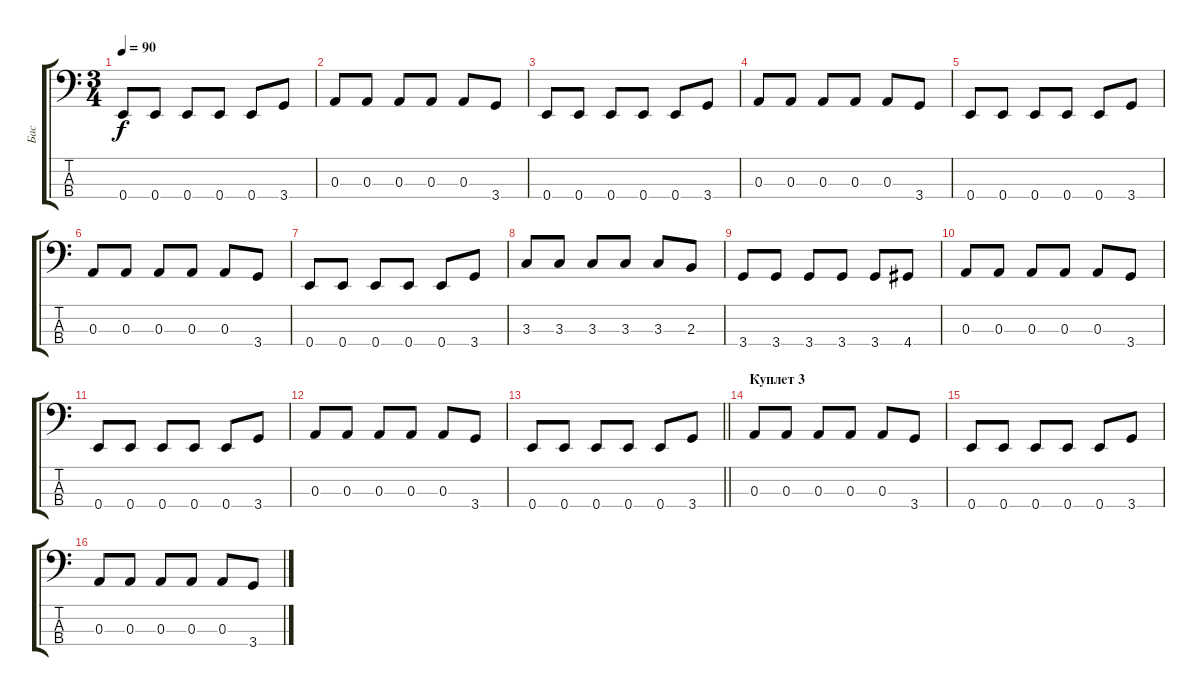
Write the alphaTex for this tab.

\track ("Бас" "Бас") {instrument electricbassfinger}
\staff {score tabs}
\tuning (G2 D2 A1 E1) {hide}
\ts (3 4)
\tempo 90
\clef f4
\ks c
0.4.8{dy f} 0.4.8 0.4.8 0.4.8 0.4.8 3.4.8 |
0.3.8 0.3.8 0.3.8 0.3.8 0.3.8 3.4.8 |
0.4.8 0.4.8 0.4.8 0.4.8 0.4.8 3.4.8 |
0.3.8 0.3.8 0.3.8 0.3.8 0.3.8 3.4.8 |
0.4.8 0.4.8 0.4.8 0.4.8 0.4.8 3.4.8 |
0.3.8 0.3.8 0.3.8 0.3.8 0.3.8 3.4.8 |
0.4.8 0.4.8 0.4.8 0.4.8 0.4.8 3.4.8 |
3.3.8 3.3.8 3.3.8 3.3.8 3.3.8 2.3.8 |
3.4.8 3.4.8 3.4.8 3.4.8 3.4.8 4.4.8 |
0.3.8 0.3.8 0.3.8 0.3.8 0.3.8 3.4.8 |
0.4.8 0.4.8 0.4.8 0.4.8 0.4.8 3.4.8 |
0.3.8 0.3.8 0.3.8 0.3.8 0.3.8 3.4.8 |
\barLineRight lightlight
0.4.8 0.4.8 0.4.8 0.4.8 0.4.8 3.4.8 |
\section ("" "Куплет 3")
0.3.8 0.3.8 0.3.8 0.3.8 0.3.8 3.4.8 |
0.4.8 0.4.8 0.4.8 0.4.8 0.4.8 3.4.8 |
0.3.8 0.3.8 0.3.8 0.3.8 0.3.8 3.4.8
